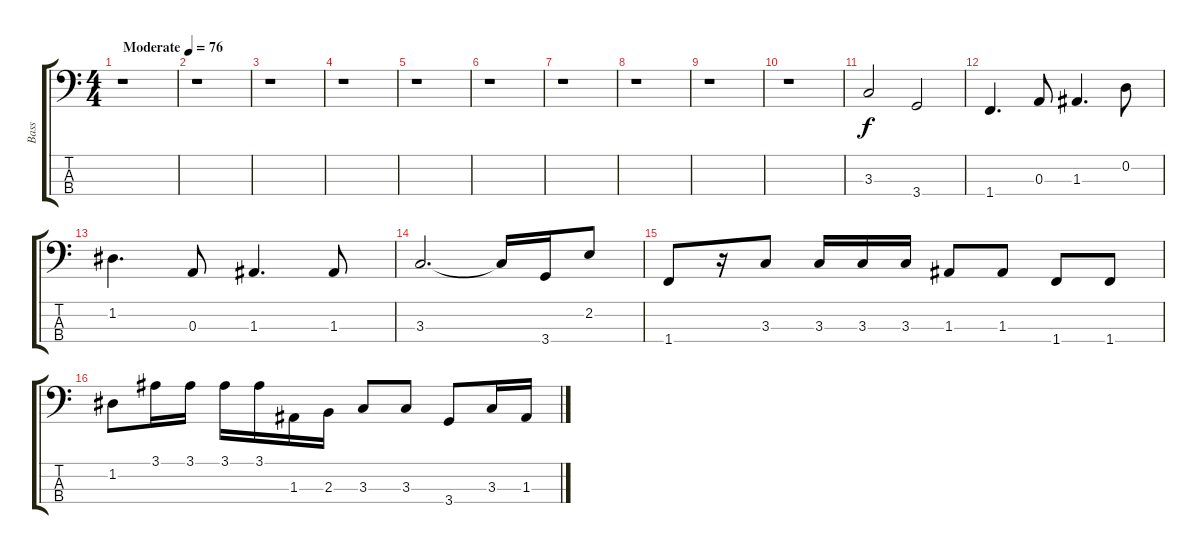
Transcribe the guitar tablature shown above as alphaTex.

\track ("Bass" "Bass") {instrument electricbassfinger}
\staff {score tabs}
\tuning (G2 D2 A1 E1) {hide}
\ts (4 4)
\tempo (76 "Moderate")
\clef f4
\ks c
r.1{dy f instrument electricbassfinger} |
r.1 |
r.1 |
r.1 |
r.1 |
r.1 |
r.1 |
r.1 |
r.1 |
r.1 |
3.3.2 3.4.2 |
1.4.4{d} 0.3.8 1.3.4{d} 0.2.8 |
1.2.4{d} 0.3.8 1.3.4{d} 1.3.8 |
3.3.2{d} 3.3{t}.16 3.4.16 2.2.8 |
1.4.8 r.16 3.3.8 3.3.16 3.3.16 3.3.16 1.3.8 1.3.8 1.4.8 1.4.8 |
1.2.8 3.1.16 3.1.16 3.1.16 3.1.16 1.3.16 2.3.16 3.3.8 3.3.8 3.4.8 3.3.16 1.3.16
